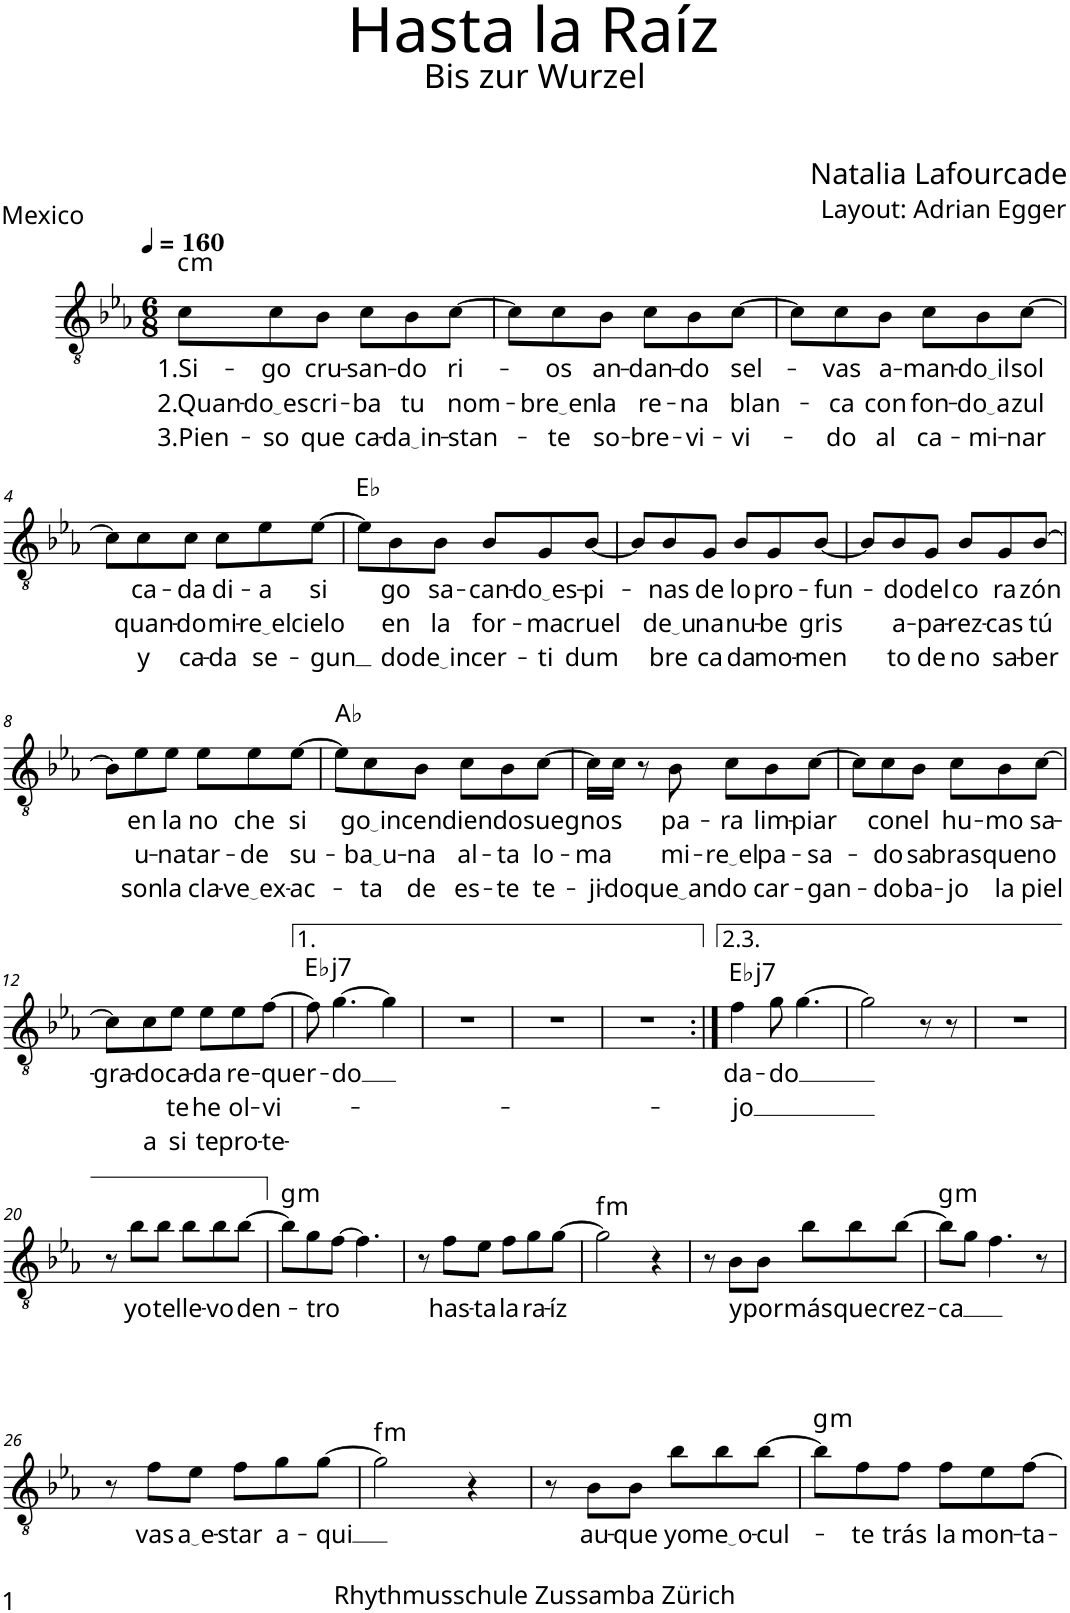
**kern	**text	**text	**text	**harte
*part1	*part1	*part1	*part1	*part1
*staff1	*staff1	*staff1	*staff1	*
*I"Stimme	*	*	*	*
*I'St.	*	*	*	*
*clefGv2	*	*	*	*
*k[b-e-a-]	*	*	*	*
*M6/8	*	*	*	*
*MM160	*	*	*	*
=1	=1	=1	=1	=1
!	!LO:LY:b	!LO:LY:b	!LO:LY:b	!LO:H:kt=m
8c\L	1.Si-	2.Quan-	3.Pien-	C:min
!	!LO:LY:b	!LO:LY:b	!LO:LY:b	!
8c\	-go	do es	-so	.
!	!LO:LY:b	!LO:LY:b	!LO:LY:b	!
8B-\J	cru-	cri-	que	.
!	!LO:LY:b	!LO:LY:b	!LO:LY:b	!
8c\L	-san-	-ba	ca-	.
!	!LO:LY:b	!LO:LY:b	!LO:LY:b	!
8B-\	-do	tu	da in	.
!	!LO:LY:b	!LO:LY:b	!LO:LY:b	!
[8c\J	ri-	nom-	-stan-	.
=2	=2	=2	=2	=2
8c\L]	.	.	.	.
!	!LO:LY:b	!LO:LY:b	!LO:LY:b	!
8c\	os	bre en	-te	.
!	!LO:LY:b	!LO:LY:b	!LO:LY:b	!
8B-\J	an-	la	so-	.
!	!LO:LY:b	!LO:LY:b	!LO:LY:b	!
8c\L	-dan-	re-	-bre-	.
!	!LO:LY:b	!LO:LY:b	!LO:LY:b	!
8B-\	-do	-na	-vi-	.
!	!LO:LY:b	!LO:LY:b	!LO:LY:b	!
[8c\J	sel-	blan-	-vi-	.
=3	=3	=3	=3	=3
8c\L]	.	.	.	.
!	!LO:LY:b	!LO:LY:b	!LO:LY:b	!
8c\	-vas	-ca	do	.
!	!LO:LY:b	!LO:LY:b	!LO:LY:b	!
8B-\J	a-	con	al	.
!	!LO:LY:b	!LO:LY:b	!LO:LY:b	!
8c\L	-man-	fon-	ca-	.
!	!LO:LY:b	!LO:LY:b	!LO:LY:b	!
8B-\	do il	do a	-mi-	.
!	!LO:LY:b	!LO:LY:b	!LO:LY:b	!
[8c\J	sol	zul	-nar	.
!!LO:LB:g=z
=4	=4	=4	=4	=4
8c\L]	.	.	.	.
!	!LO:LY:b	!LO:LY:b	!LO:LY:b	!
8c\	ca-	quan-	y	.
!	!LO:LY:b	!LO:LY:b	!LO:LY:b	!
8c\J	-da	-do	ca-	.
!	!LO:LY:b	!LO:LY:b	!LO:LY:b	!
8c\L	di-	mi-	-da	.
!	!LO:LY:b	!LO:LY:b	!LO:LY:b	!
8e-\	-a	re el	se-	.
!	!LO:LY:b	!LO:LY:b	!LO:LY:b	!
[8e-\J	si	cielo	-gun	.
=5	=5	=5	=5	=5
8e-\L]	.	.	.	Eb:maj
!	!LO:LY:b	!LO:LY:b	!LO:LY:b	!
8B-\	go	en	do	.
!	!LO:LY:b	!LO:LY:b	!LO:LY:b	!
8B-\J	sa-	la	de in	.
!	!LO:LY:b	!LO:LY:b	!LO:LY:b	!
8B-/L	-can-	for-	cer-	.
!	!LO:LY:b	!LO:LY:b	!LO:LY:b	!
8G/	do es	-ma	-ti	.
!	!LO:LY:b	!LO:LY:b	!LO:LY:b	!
[8B-/J	-pi-	cruel	dum	.
=6	=6	=6	=6	=6
8B-/L]	.	.	.	.
!	!LO:LY:b	!LO:LY:b	!LO:LY:b	!
8B-/	-nas	de u	bre	.
!	!LO:LY:b	!LO:LY:b	!LO:LY:b	!
8G/J	de	na	ca	.
!	!LO:LY:b	!LO:LY:b	!LO:LY:b	!
8B-/L	lo	nu-	da	.
!	!LO:LY:b	!LO:LY:b	!LO:LY:b	!
8G/	pro-	-be	mo-	.
!	!LO:LY:b	!LO:LY:b	!LO:LY:b	!
[8B-/J	-fun-	gris	-men	.
=7	=7	=7	=7	=7
8B-/L]	.	.	.	.
!	!LO:LY:b	!LO:LY:b	!LO:LY:b	!
8B-/	-do	a-	to	.
!	!LO:LY:b	!LO:LY:b	!LO:LY:b	!
8G/J	del	-pa-	de	.
!	!LO:LY:b	!LO:LY:b	!LO:LY:b	!
8B-/L	co	-rez-	no	.
!	!LO:LY:b	!LO:LY:b	!LO:LY:b	!
8G/	ra	-cas	sa-	.
!	!LO:LY:b	!LO:LY:b	!LO:LY:b	!
[8B-/J	zón	tú	-ber	.
!!LO:LB:g=z
=8	=8	=8	=8	=8
8B-\L]	.	.	.	.
!	!LO:LY:b	!LO:LY:b	!LO:LY:b	!
8e-\	en	u-	son	.
!	!LO:LY:b	!LO:LY:b	!LO:LY:b	!
8e-\J	la	-na	la	.
!	!LO:LY:b	!LO:LY:b	!LO:LY:b	!
8e-\L	no	tar-	cla-	.
!	!LO:LY:b	!LO:LY:b	!LO:LY:b	!
8e-\	che	-de	ve ex	.
!	!LO:LY:b	!LO:LY:b	!LO:LY:b	!
[8e-\J	si	su-	-ac-	.
=9	=9	=9	=9	=9
8e-\L]	.	.	.	Ab:maj
!	!LO:LY:b	!LO:LY:b	!LO:LY:b	!
8c\	go in	ba u	-ta	.
!	!LO:LY:b	!LO:LY:b	!LO:LY:b	!
8B-\J	cen	-na	de	.
!	!LO:LY:b	!LO:LY:b	!LO:LY:b	!
8c\L	dien	al-	es-	.
!	!LO:LY:b	!LO:LY:b	!LO:LY:b	!
8B-\	do	-ta	-te	.
!	!LO:LY:b	!LO:LY:b	!LO:LY:b	!
[8c\J	sue	lo-	te-	.
=10	=10	=10	=10	=10
!	!LO:LY:b	!LO:LY:b	!LO:LY:b	!
16c\LL]	gnos	-ma	-ji-	.
!	!	!	!LO:LY:b	!
16c\JJ	.	.	-do	.
8r	.	.	.	.
!	!LO:LY:b	!LO:LY:b	!LO:LY:b	!
8B-\	pa-	mi-	que an	.
!	!LO:LY:b	!LO:LY:b	!LO:LY:b	!
8c\L	-ra	re el	do	.
!	!LO:LY:b	!LO:LY:b	!LO:LY:b	!
8B-\	lim-	pa-	car-	.
!	!LO:LY:b	!LO:LY:b	!LO:LY:b	!
[8c\J	-piar	-sa-	-gan-	.
=11	=11	=11	=11	=11
8c\L]	.	.	.	.
!	!LO:LY:b	!LO:LY:b	!LO:LY:b	!
8c\	con	-do	do	.
!	!LO:LY:b	!LO:LY:b	!LO:LY:b	!
8B-\J	el	sa	ba-	.
!	!LO:LY:b	!LO:LY:b	!LO:LY:b	!
8c\L	hu-	bras	-jo	.
!	!LO:LY:b	!LO:LY:b	!LO:LY:b	!
8B-\	-mo	que	la	.
!	!LO:LY:b	!LO:LY:b	!LO:LY:b	!
[8c\J	sa-	no	piel	.
!!LO:LB:g=z
=12	=12	=12	=12	=12
!	!LO:LY:b	!	!	!
8c\L]	-gra-	.	.	.
!	!LO:LY:b	!	!LO:LY:b	!
8c\	-do	.	a	.
!	!LO:LY:b	!LO:LY:b	!LO:LY:b	!
8e-\J	ca-	te	si	.
!	!LO:LY:b	!LO:LY:b	!LO:LY:b	!
8e-\L	-da	he	te	.
!	!LO:LY:b	!LO:LY:b	!LO:LY:b	!
8e-\	re-	ol-	pro-	.
!	!LO:LY:b	!LO:LY:b	!LO:LY:b	!
[8f\J	-quer-	-vi-	-te-	.
=13	=13	=13	=13	=13
!	!	!	!	!LO:H:kt=j
8f\]	.	.	.	.
!	!LO:LY:b	!	!	!
[4.g\	-do	.	.	.
4g\]	.	.	.	.
=14	=14	=14	=14	=14
2.r	.	.	.	.
=15	=15	=15	=15	=15
2.r	.	.	.	.
=16	=16	=16	=16	=16
2.r	.	.	.	.
=17:|!	=17:|!	=17:|!	=17:|!	=17:|!
!	!LO:LY:b	!LO:LY:b	!	!LO:H:kt=j
4f\	da-	jo	.	.
!	!LO:LY:b	!	!	!
8g\	-do	.	.	.
[4.g\	.	.	.	.
=18	=18	=18	=18	=18
2g\]	.	.	.	.
8r	.	.	.	.
8r	.	.	.	.
=19	=19	=19	=19	=19
2.r	.	.	.	.
!!LO:LB:g=z
=20	=20	=20	=20	=20
8r	.	.	.	.
!	!LO:LY:b	!	!	!
8b-\L	yo	.	.	.
!	!LO:LY:b	!	!	!
8b-\J	te	.	.	.
!	!LO:LY:b	!	!	!
8b-\L	lle-	.	.	.
!	!LO:LY:b	!	!	!
8b-\	-vo	.	.	.
!	!LO:LY:b	!	!	!
[8b-\J	den-	.	.	.
=21	=21	=21	=21	=21
!	!	!	!	!LO:H:kt=m
8b-\L]	.	.	.	G:min
!	!LO:LY:b	!	!	!
8g\	-tro	.	.	.
[8f\J	.	.	.	.
4.f\]	.	.	.	.
=22	=22	=22	=22	=22
8r	.	.	.	.
!	!LO:LY:b	!	!	!
8f\L	has-	.	.	.
!	!LO:LY:b	!	!	!
8e-\J	-ta	.	.	.
!	!LO:LY:b	!	!	!
8f\L	la	.	.	.
!	!LO:LY:b	!	!	!
8g\	ra-	.	.	.
!	!LO:LY:b	!	!	!
[8g\J	-íz	.	.	.
=23	=23	=23	=23	=23
!	!	!	!	!LO:H:kt=m
2g\]	.	.	.	F:min
4r	.	.	.	.
=24	=24	=24	=24	=24
8r	.	.	.	.
!	!LO:LY:b	!	!	!
8B-\L	y	.	.	.
!	!LO:LY:b	!	!	!
8B-\J	por	.	.	.
!	!LO:LY:b	!	!	!
8b-\L	más	.	.	.
!	!LO:LY:b	!	!	!
8b-\	que	.	.	.
!	!LO:LY:b	!	!	!
[8b-\J	crez-	.	.	.
=25	=25	=25	=25	=25
!	!LO:LY:b	!	!	!LO:H:kt=m
8b-\L]	-ca	.	.	G:min
8g\J	.	.	.	.
4.f\	.	.	.	.
8r	.	.	.	.
!!LO:LB:g=z
=26	=26	=26	=26	=26
8r	.	.	.	.
!	!LO:LY:b	!	!	!
8f\L	vas	.	.	.
!	!LO:LY:b	!	!	!
8e-\J	a e	.	.	.
!	!LO:LY:b	!	!	!
8f\L	-star	.	.	.
!	!LO:LY:b	!	!	!
8g\	a-	.	.	.
!	!LO:LY:b	!	!	!
[8g\J	-qui	.	.	.
=27	=27	=27	=27	=27
!	!	!	!	!LO:H:kt=m
2g\]	.	.	.	F:min
4r	.	.	.	.
=28	=28	=28	=28	=28
8r	.	.	.	.
!	!LO:LY:b	!	!	!
8B-\L	au-	.	.	.
!	!LO:LY:b	!	!	!
8B-\J	-que	.	.	.
!	!LO:LY:b	!	!	!
8b-\L	yo	.	.	.
!	!LO:LY:b	!	!	!
8b-\	me o	.	.	.
!	!LO:LY:b	!	!	!
[8b-\J	-cul-	.	.	.
=29	=29	=29	=29	=29
!	!	!	!	!LO:H:kt=m
8b-\L]	.	.	.	G:min
!	!LO:LY:b	!	!	!
8f\	-te	.	.	.
!	!LO:LY:b	!	!	!
8f\J	trás	.	.	.
!	!LO:LY:b	!	!	!
8f\L	la	.	.	.
!	!LO:LY:b	!	!	!
8e-\	mon-	.	.	.
!	!LO:LY:b	!	!	!
[8f\J	-ta-	.	.	.
=	=	=	=	=
*-	*-	*-	*-	*-
